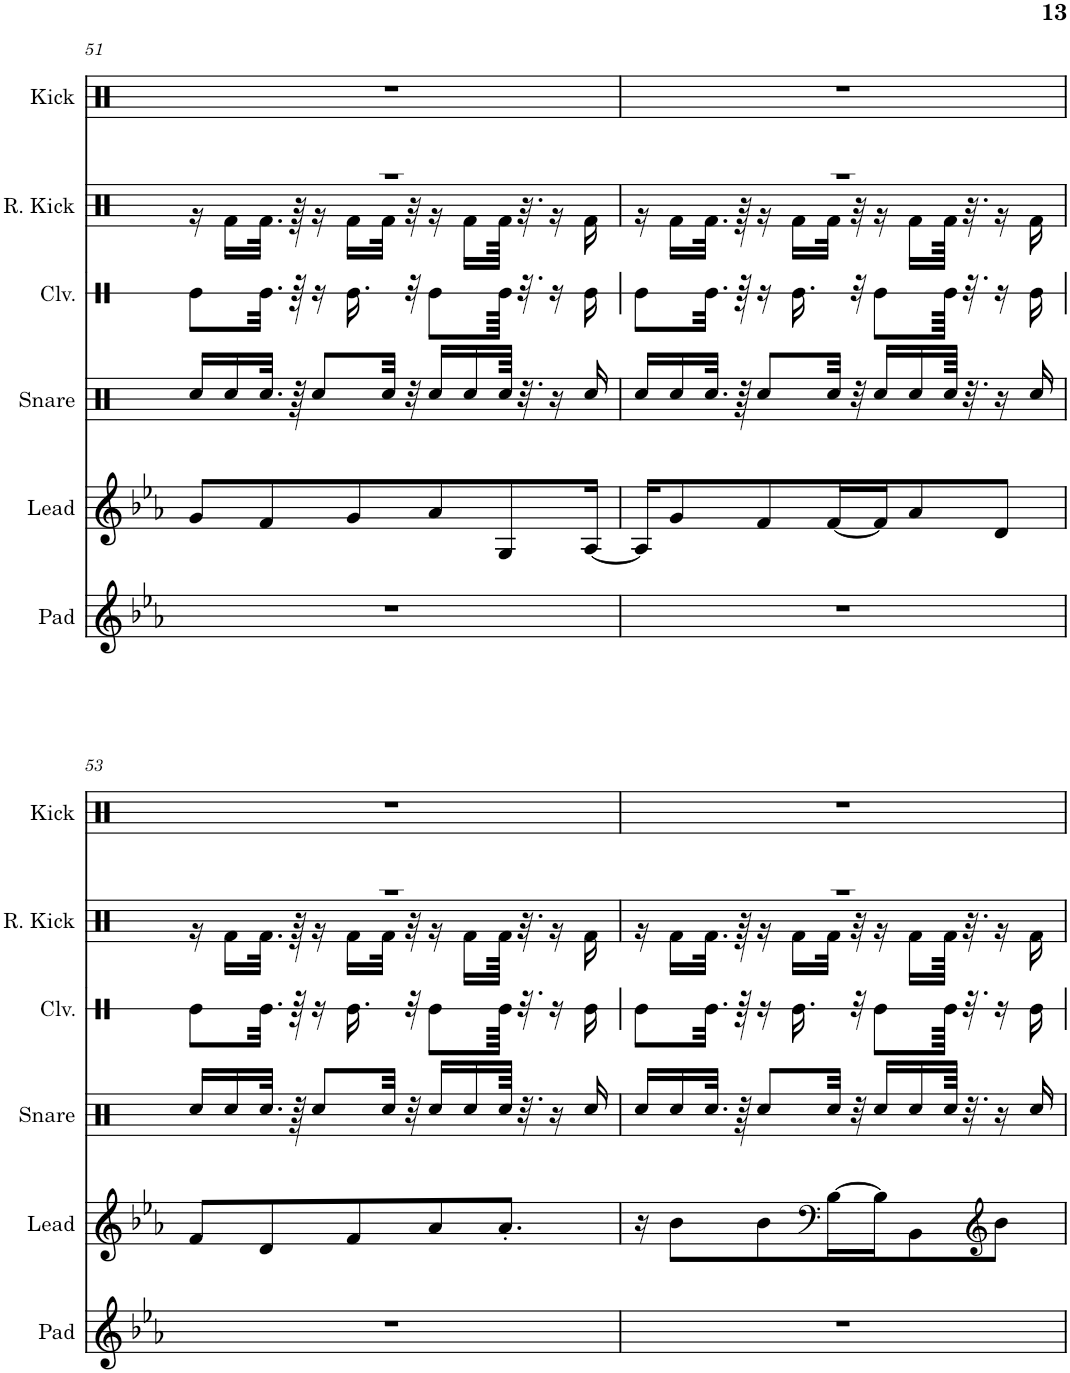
**kern	**kern	**kern	**kern	**kern	**kern
*part6	*part5	*part4	*part3	*part2	*part1
*staff6	*staff5	*staff4	*staff3	*staff2	*staff1
*I"Pad	*I"Lead	*I"Snare	*I"Claves	*I"Reverb Kick	*I"Kick
*I'Pad	*I'Lead	*I'Snare	*I'Clv.	*I'R. Kick	*I'Kick
!!LO:PB:g=z
*clefG2	*clefG2	*clefX	*clefX	*clefX	*clefX
*k[b-e-a-]	*k[b-e-a-]	*k[b-e-a-]	*k[b-e-a-]	*k[b-e-a-]	*k[b-e-a-]
*M11/16	*M11/16	*M11/16	*M11/16	*M11/16	*M11/16
=51	=51	=51	=51	=51	=51
*	*	*	*	*^	*
16%11r	8g/L	16Rcc/LL	8Re\L	16%11r	16r	16%11r
.	.	16Rcc/	.	.	16Rf\LL	.
.	8f/	32.Rcc/JJk	32.Re\Jkk	.	32.Rf\JJk	.
.	.	64r	64r	.	64r	.
.	.	8Rcc/L	16r	.	16r	.
.	8g/	.	16.Re\	.	16Rf\LL	.
.	.	32Rcc/Jkk	.	.	32Rf\JJk	.
.	.	32r	32r	.	32r	.
.	8a-/	16Rcc/LL	8Re\L	.	16r	.
.	.	16Rcc/	.	.	16Rf\LL	.
.	8G/	64Rcc/JJkk	64Re\Jkkk	.	64Rf\JJkk	.
.	.	32.r	32.r	.	32.r	.
.	.	16r	16r	.	16r	.
.	[16A-/Jk	16Rcc/	16Re\	.	16Rf\	.
=52	=52	=52	=52	=52	=52	=52
16%11r	16A-/KL]	16Rcc/LL	8Re\L	16%11r	16r	16%11r
.	8g/	16Rcc/	.	.	16Rf\LL	.
.	.	32.Rcc/JJk	32.Re\Jkk	.	32.Rf\JJk	.
.	.	64r	64r	.	64r	.
.	8f/	8Rcc/L	16r	.	16r	.
.	.	.	16.Re\	.	16Rf\LL	.
.	[16f/L	32Rcc/Jkk	.	.	32Rf\JJk	.
.	.	32r	32r	.	32r	.
.	16f/J]	16Rcc/LL	8Re\L	.	16r	.
.	8a-/	16Rcc/	.	.	16Rf\LL	.
.	.	64Rcc/JJkk	64Re\Jkkk	.	64Rf\JJkk	.
.	.	32.r	32.r	.	32.r	.
.	8d/J	16r	16r	.	16r	.
.	.	16Rcc/	16Re\	.	16Rf\	.
!!LO:LB:g=z
=53	=53	=53	=53	=53	=53	=53
16%11r	8f/L	16Rcc/LL	8Re\L	16%11r	16r	16%11r
.	.	16Rcc/	.	.	16Rf\LL	.
.	8d/	32.Rcc/JJk	32.Re\Jkk	.	32.Rf\JJk	.
.	.	64r	64r	.	64r	.
.	.	8Rcc/L	16r	.	16r	.
.	8f/	.	16.Re\	.	16Rf\LL	.
.	.	32Rcc/Jkk	.	.	32Rf\JJk	.
.	.	32r	32r	.	32r	.
.	8a-/	16Rcc/LL	8Re\L	.	16r	.
.	.	16Rcc/	.	.	16Rf\LL	.
.	8.a-'/J	64Rcc/JJkk	64Re\Jkkk	.	64Rf\JJkk	.
.	.	32.r	32.r	.	32.r	.
.	.	16r	16r	.	16r	.
.	.	16Rcc/	16Re\	.	16Rf\	.
=54	=54	=54	=54	=54	=54	=54
16%11r	16r	16Rcc/LL	8Re\L	16%11r	16r	16%11r
.	8b-\L	16Rcc/	.	.	16Rf\LL	.
.	.	32.Rcc/JJk	32.Re\Jkk	.	32.Rf\JJk	.
.	.	64r	64r	.	64r	.
.	8b-\	8Rcc/L	16r	.	16r	.
.	.	.	16.Re\	.	16Rf\LL	.
*	*clefF4	*	*	*	*	*
.	[16B-\L	32Rcc/Jkk	.	.	32Rf\JJk	.
.	.	32r	32r	.	32r	.
.	16B-\J]	16Rcc/LL	8Re\L	.	16r	.
.	8BB-\	16Rcc/	.	.	16Rf\LL	.
.	.	64Rcc/JJkk	64Re\Jkkk	.	64Rf\JJkk	.
.	.	32.r	32.r	.	32.r	.
*	*clefG2	*	*	*	*	*
.	8b-\J	16r	16r	.	16r	.
.	.	16Rcc/	16Re\	.	16Rf\	.
*	*	*	*	*v	*v	*
=	=	=	=	=	=
*-	*-	*-	*-	*-	*-
